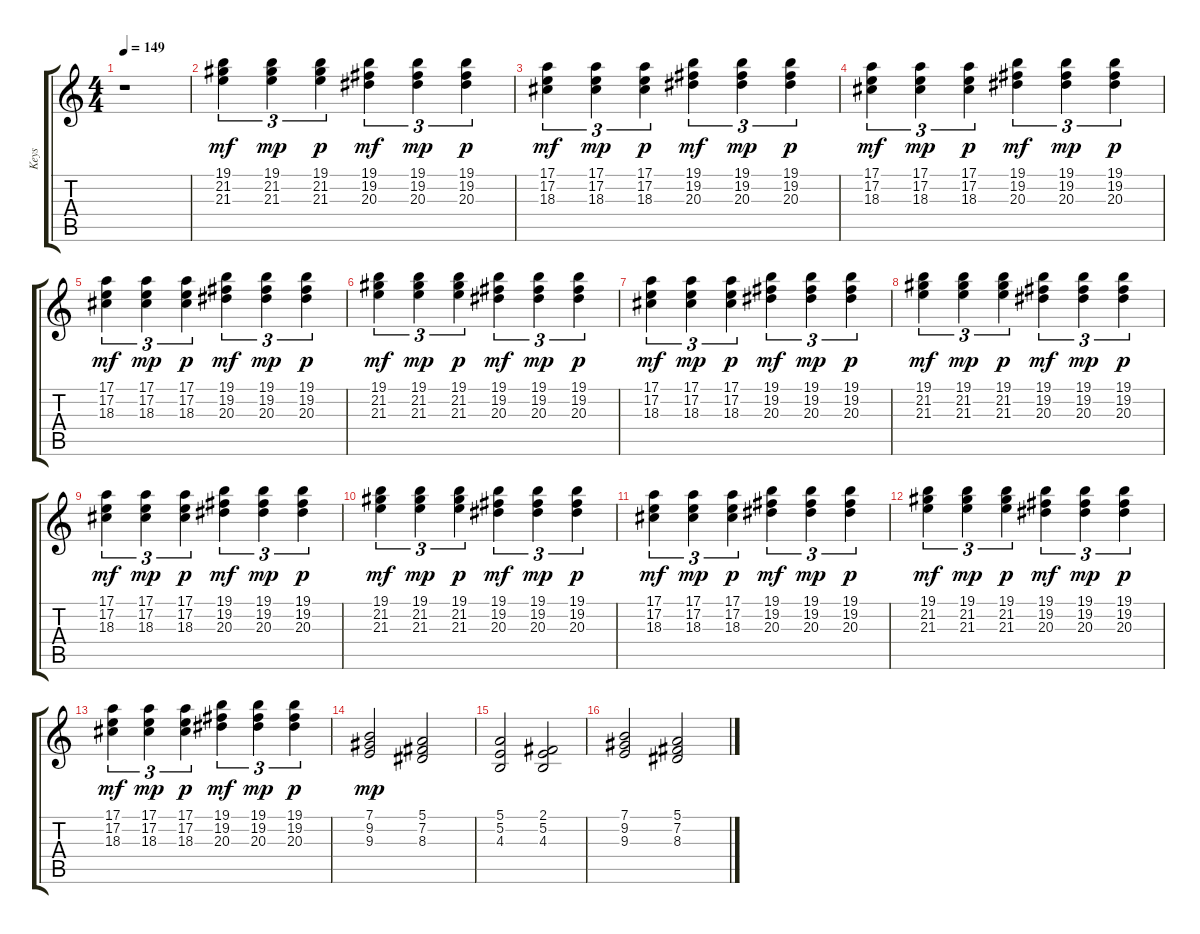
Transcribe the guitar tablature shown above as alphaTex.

\track ("Keys" "Keys") {instrument synthstrings1}
\staff {score tabs}
\tuning (E4 B3 G3 D3 A2 E2) {hide}
\ts (4 4)
\tempo 149
\clef g2
\ks c
r.1{dy f} |
(19.1 21.2 21.3).4{tu (3 2) dy mf} (19.1 21.2 21.3).4{tu (3 2) dy mp} (19.1 21.2 21.3).4{tu (3 2) dy p} (19.1 19.2 20.3).4{tu (3 2) dy mf} (19.1 19.2 20.3).4{tu (3 2) dy mp} (19.1 19.2 20.3).4{tu (3 2) dy p} |
(17.1 17.2 18.3).4{tu (3 2) dy mf} (17.1 17.2 18.3).4{tu (3 2) dy mp} (17.1 17.2 18.3).4{tu (3 2) dy p} (19.1 19.2 20.3).4{tu (3 2) dy mf} (19.1 19.2 20.3).4{tu (3 2) dy mp} (19.1 19.2 20.3).4{tu (3 2) dy p} |
(17.1 17.2 18.3).4{tu (3 2) dy mf} (17.1 17.2 18.3).4{tu (3 2) dy mp} (17.1 17.2 18.3).4{tu (3 2) dy p} (19.1 19.2 20.3).4{tu (3 2) dy mf} (19.1 19.2 20.3).4{tu (3 2) dy mp} (19.1 19.2 20.3).4{tu (3 2) dy p} |
(17.1 17.2 18.3).4{tu (3 2) dy mf} (17.1 17.2 18.3).4{tu (3 2) dy mp} (17.1 17.2 18.3).4{tu (3 2) dy p} (19.1 19.2 20.3).4{tu (3 2) dy mf} (19.1 19.2 20.3).4{tu (3 2) dy mp} (19.1 19.2 20.3).4{tu (3 2) dy p} |
(19.1 21.2 21.3).4{tu (3 2) dy mf} (19.1 21.2 21.3).4{tu (3 2) dy mp} (19.1 21.2 21.3).4{tu (3 2) dy p} (19.1 19.2 20.3).4{tu (3 2) dy mf} (19.1 19.2 20.3).4{tu (3 2) dy mp} (19.1 19.2 20.3).4{tu (3 2) dy p} |
(17.1 17.2 18.3).4{tu (3 2) dy mf} (17.1 17.2 18.3).4{tu (3 2) dy mp} (17.1 17.2 18.3).4{tu (3 2) dy p} (19.1 19.2 20.3).4{tu (3 2) dy mf} (19.1 19.2 20.3).4{tu (3 2) dy mp} (19.1 19.2 20.3).4{tu (3 2) dy p} |
(19.1 21.2 21.3).4{tu (3 2) dy mf} (19.1 21.2 21.3).4{tu (3 2) dy mp} (19.1 21.2 21.3).4{tu (3 2) dy p} (19.1 19.2 20.3).4{tu (3 2) dy mf} (19.1 19.2 20.3).4{tu (3 2) dy mp} (19.1 19.2 20.3).4{tu (3 2) dy p} |
(17.1 17.2 18.3).4{tu (3 2) dy mf} (17.1 17.2 18.3).4{tu (3 2) dy mp} (17.1 17.2 18.3).4{tu (3 2) dy p} (19.1 19.2 20.3).4{tu (3 2) dy mf} (19.1 19.2 20.3).4{tu (3 2) dy mp} (19.1 19.2 20.3).4{tu (3 2) dy p} |
(19.1 21.2 21.3).4{tu (3 2) dy mf} (19.1 21.2 21.3).4{tu (3 2) dy mp} (19.1 21.2 21.3).4{tu (3 2) dy p} (19.1 19.2 20.3).4{tu (3 2) dy mf} (19.1 19.2 20.3).4{tu (3 2) dy mp} (19.1 19.2 20.3).4{tu (3 2) dy p} |
(17.1 17.2 18.3).4{tu (3 2) dy mf} (17.1 17.2 18.3).4{tu (3 2) dy mp} (17.1 17.2 18.3).4{tu (3 2) dy p} (19.1 19.2 20.3).4{tu (3 2) dy mf} (19.1 19.2 20.3).4{tu (3 2) dy mp} (19.1 19.2 20.3).4{tu (3 2) dy p} |
(19.1 21.2 21.3).4{tu (3 2) dy mf} (19.1 21.2 21.3).4{tu (3 2) dy mp} (19.1 21.2 21.3).4{tu (3 2) dy p} (19.1 19.2 20.3).4{tu (3 2) dy mf} (19.1 19.2 20.3).4{tu (3 2) dy mp} (19.1 19.2 20.3).4{tu (3 2) dy p} |
(17.1 17.2 18.3).4{tu (3 2) dy mf} (17.1 17.2 18.3).4{tu (3 2) dy mp} (17.1 17.2 18.3).4{tu (3 2) dy p} (19.1 19.2 20.3).4{tu (3 2) dy mf} (19.1 19.2 20.3).4{tu (3 2) dy mp} (19.1 19.2 20.3).4{tu (3 2) dy p} |
(7.1 9.2 9.3).2{dy mp} (5.1 7.2 8.3).2 |
(5.1 5.2 4.3).2 (2.1 5.2 4.3).2 |
(7.1 9.2 9.3).2 (5.1 7.2 8.3).2
